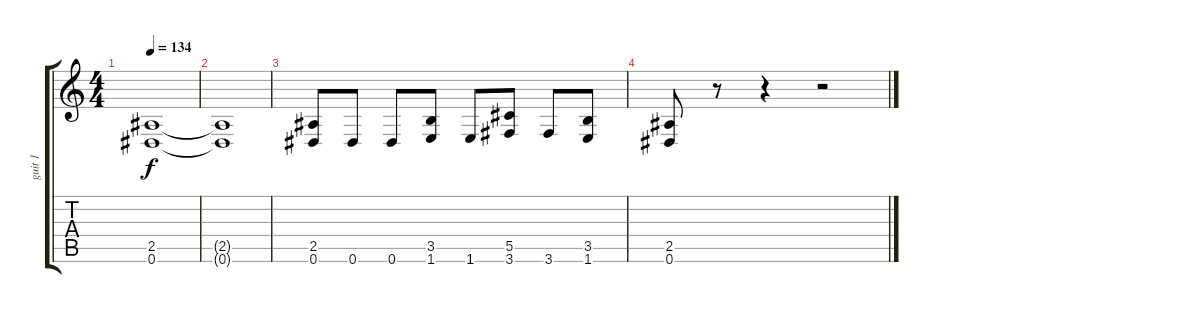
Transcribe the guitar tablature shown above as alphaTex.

\track ("guit 1" "guit 1") {instrument distortionguitar}
\staff {score tabs}
\tuning (Eb4 Bb3 Gb3 Db3 Ab2 Eb2) {hide}
\ts (4 4)
\tempo 134
\clef g2
\ks c
(2.5 0.6).1{dy f} |
(2.5{t} 0.6{t}).1 |
(2.5 0.6).8 0.6.8 0.6.8 (3.5 1.6).8 1.6.8 (5.5 3.6).8 3.6.8 (3.5 1.6).8 |
(2.5 0.6).8 r.8 r.4 r.2
